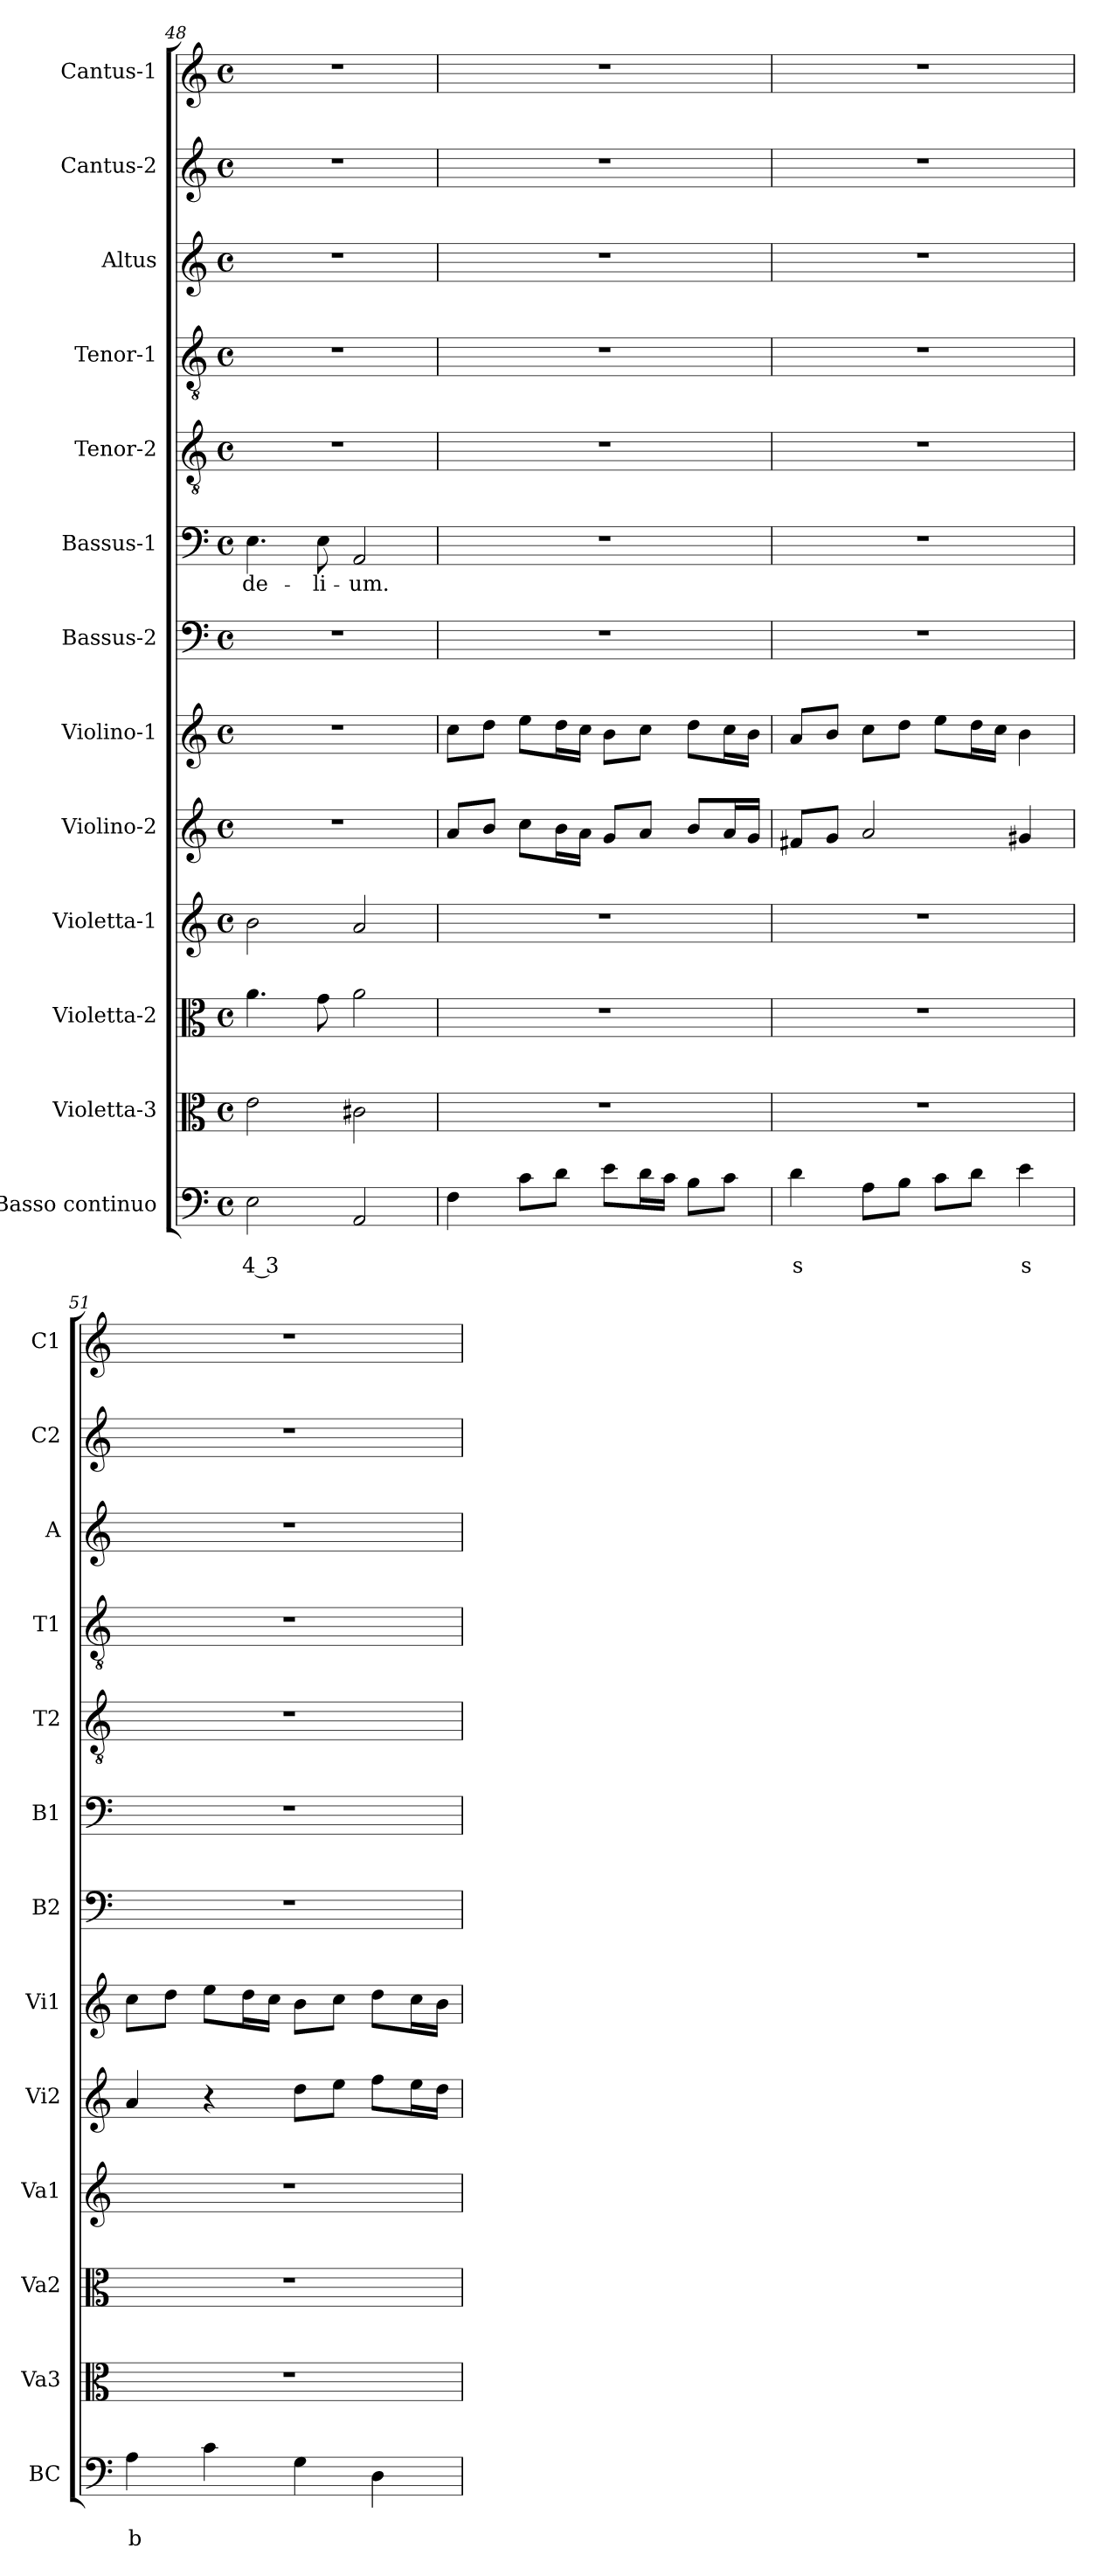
**kern	**text	**text	**kern	**kern	**kern	**kern	**kern	**kern	**kern	**text	**kern	**kern	**kern	**kern	**kern
*part13	*part13	*part13	*part12	*part11	*part10	*part9	*part8	*part7	*part6	*part6	*part5	*part4	*part3	*part2	*part1
*staff13	*staff13	*staff13	*staff12	*staff11	*staff10	*staff9	*staff8	*staff7	*staff6	*staff6	*staff5	*staff4	*staff3	*staff2	*staff1
*I"Basso continuo	*	*	*I"Violetta-3	*I"Violetta-2	*I"Violetta-1	*I"Violino-2	*I"Violino-1	*I"Bassus-2	*I"Bassus-1	*	*I"Tenor-2	*I"Tenor-1	*I"Altus	*I"Cantus-2	*I"Cantus-1
*I'BC	*	*	*I'Va3	*I'Va2	*I'Va1	*I'Vi2	*I'Vi1	*I'B2	*I'B1	*	*I'T2	*I'T1	*I'A	*I'C2	*I'C1
*clefF4	*	*	*clefC3	*clefC3	*clefG2	*clefG2	*clefG2	*clefF4	*clefF4	*	*clefGv2	*clefGv2	*clefG2	*clefG2	*clefG2
*k[]	*	*	*k[]	*k[]	*k[]	*k[]	*k[]	*k[]	*k[]	*	*k[]	*k[]	*k[]	*k[]	*k[]
*C:	*	*	*C:	*C:	*C:	*C:	*C:	*C:	*C:	*	*C:	*C:	*C:	*C:	*C:
*M4/4	*	*	*M4/4	*M4/4	*M4/4	*M4/4	*M4/4	*M4/4	*M4/4	*	*M4/4	*M4/4	*M4/4	*M4/4	*M4/4
*met(c)	*	*	*met(c)	*met(c)	*met(c)	*met(c)	*met(c)	*met(c)	*met(c)	*	*met(c)	*met(c)	*met(c)	*met(c)	*met(c)
=48	=48	=48	=48	=48	=48	=48	=48	=48	=48	=48	=48	=48	=48	=48	=48
!	!	!LO:LY:b	!	!	!	!	!	!	!	!LO:LY:b	!	!	!	!	!
2E\	.	4 3	2e\	4.a\	2b\	1r	1r	1r	4.E\	-de-	1r	1r	1r	1r	1r
!	!	!	!	!	!	!	!	!	!	!LO:LY:b	!	!	!	!	!
.	.	.	.	8g\	.	.	.	.	8E\	-li-	.	.	.	.	.
!	!	!	!	!	!	!	!	!	!	!LO:LY:b	!	!	!	!	!
2AA/	.	.	2c#X\	2a\	2a/	.	.	.	2AA/	-um.	.	.	.	.	.
=49	=49	=49	=49	=49	=49	=49	=49	=49	=49	=49	=49	=49	=49	=49	=49
4F\	.	.	1r	1r	1r	8a/L	8cc\L	1r	1r	.	1r	1r	1r	1r	1r
.	.	.	.	.	.	8b/J	8dd\J	.	.	.	.	.	.	.	.
8c\L	.	.	.	.	.	8cc\L	8ee\L	.	.	.	.	.	.	.	.
8d\J	.	.	.	.	.	16b\L	16dd\L	.	.	.	.	.	.	.	.
.	.	.	.	.	.	16a\JJ	16cc\JJ	.	.	.	.	.	.	.	.
8e\L	.	.	.	.	.	8g/L	8b\L	.	.	.	.	.	.	.	.
16d\L	.	.	.	.	.	8a/J	8cc\J	.	.	.	.	.	.	.	.
16c\JJ	.	.	.	.	.	.	.	.	.	.	.	.	.	.	.
8B\L	.	.	.	.	.	8b/L	8dd\L	.	.	.	.	.	.	.	.
8c\J	.	.	.	.	.	16a/L	16cc\L	.	.	.	.	.	.	.	.
.	.	.	.	.	.	16g/JJ	16b\JJ	.	.	.	.	.	.	.	.
!!LO:LB:g=z
=50	=50	=50	=50	=50	=50	=50	=50	=50	=50	=50	=50	=50	=50	=50	=50
!	!	!LO:LY:b	!	!	!	!	!	!	!	!	!	!	!	!	!
4d\	.	s	1r	1r	1r	8f#X/L	8a/L	1r	1r	.	1r	1r	1r	1r	1r
.	.	.	.	.	.	8g/J	8b/J	.	.	.	.	.	.	.	.
8A\L	.	.	.	.	.	2a/	8cc\L	.	.	.	.	.	.	.	.
8B\J	.	.	.	.	.	.	8dd\J	.	.	.	.	.	.	.	.
8c\L	.	.	.	.	.	.	8ee\L	.	.	.	.	.	.	.	.
8d\J	.	.	.	.	.	.	16dd\L	.	.	.	.	.	.	.	.
.	.	.	.	.	.	.	16cc\JJ	.	.	.	.	.	.	.	.
!	!	!LO:LY:b	!	!	!	!	!	!	!	!	!	!	!	!	!
4e\	.	s	.	.	.	4g#X/	4b\	.	.	.	.	.	.	.	.
=51	=51	=51	=51	=51	=51	=51	=51	=51	=51	=51	=51	=51	=51	=51	=51
!	!	!LO:LY:b	!	!	!	!	!	!	!	!	!	!	!	!	!
4A\	.	b	1r	1r	1r	4a/	8cc\L	1r	1r	.	1r	1r	1r	1r	1r
.	.	.	.	.	.	.	8dd\J	.	.	.	.	.	.	.	.
4c\	.	.	.	.	.	4r	8ee\L	.	.	.	.	.	.	.	.
.	.	.	.	.	.	.	16dd\L	.	.	.	.	.	.	.	.
.	.	.	.	.	.	.	16cc\JJ	.	.	.	.	.	.	.	.
4G\	.	.	.	.	.	8dd\L	8b\L	.	.	.	.	.	.	.	.
.	.	.	.	.	.	8ee\J	8cc\J	.	.	.	.	.	.	.	.
4D\	.	.	.	.	.	8ff\L	8dd\L	.	.	.	.	.	.	.	.
.	.	.	.	.	.	16ee\L	16cc\L	.	.	.	.	.	.	.	.
.	.	.	.	.	.	16dd\JJ	16b\JJ	.	.	.	.	.	.	.	.
=	=	=	=	=	=	=	=	=	=	=	=	=	=	=	=
*-	*-	*-	*-	*-	*-	*-	*-	*-	*-	*-	*-	*-	*-	*-	*-
